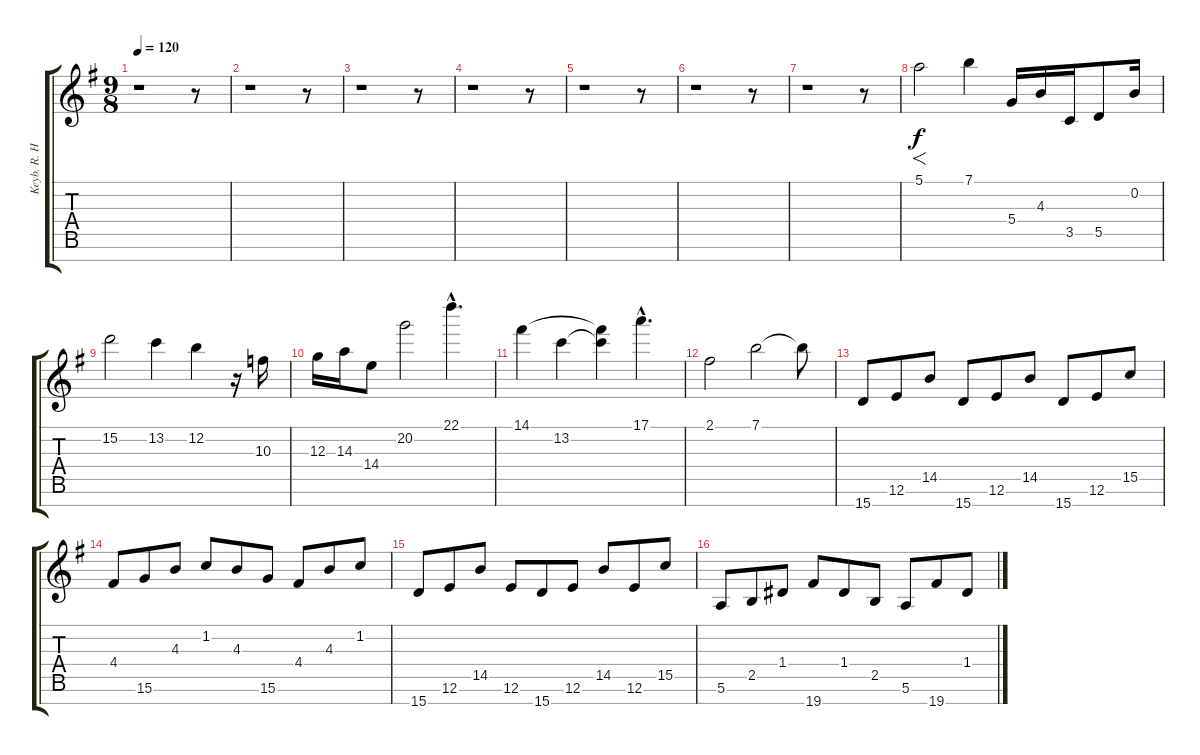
\track ("Keyb. R. Hand" "Keyb. R. H") {instrument drawbarorgan}
\staff {score tabs}
\tuning (E5 B4 G4 D4 A3 E3 B2) {hide}
\ts (9 8)
\tempo 120
\clef g2
\ks g
r.1{dy f} r.8 |
r.1 r.8 |
r.1 r.8 |
r.1 r.8 |
r.1 r.8 |
r.1 r.8 |
r.1 r.8 |
5.1.2{f volume 12} 7.1.4 5.4.16 4.3.16 3.5.16 5.5.8 0.2.16 |
15.2.2 13.2.4 12.2.4 r.16 10.3.16 |
12.3.16 14.3.16 14.4.8 20.2.2 22.1{hac}.4{d} |
14.1.4 13.2.4 (14.1{t} 13.2{t}).4 17.1{hac}.4{d} |
2.1.2 7.1.2 7.1{t}.8 |
15.7.8{volume 12} 12.6.8 14.5.8 15.7.8 12.6.8 14.5.8 15.7.8 12.6.8 15.5.8 |
4.4.8 15.6.8 4.3.8 1.2.8 4.3.8 15.6.8 4.4.8 4.3.8 1.2.8 |
15.7.8 12.6.8 14.5.8 12.6.8 15.7.8 12.6.8 14.5.8 12.6.8 15.5.8 |
5.6.8 2.5.8 1.4.8 19.7.8 1.4.8 2.5.8 5.6.8 19.7.8 1.4.8
